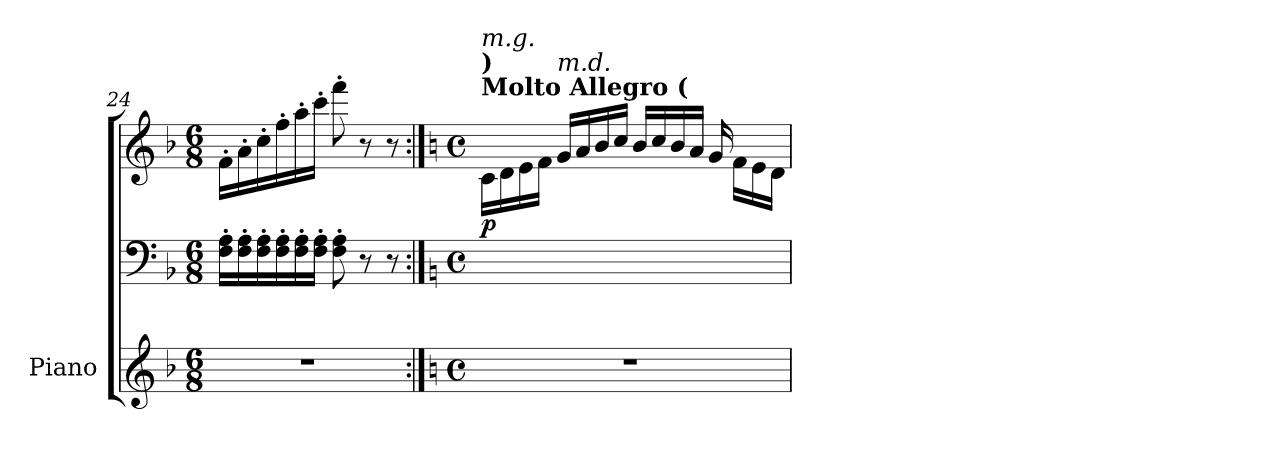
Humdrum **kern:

**kern	**kern	**kern	**dynam
*part1	*part1	*part1	*part1
*staff3	*staff2	*staff1	*staff1/2/3
*I"Piano	*	*	*
*I'Pno	*	*	*
*clefG2	*clefF4	*clefG2	*
*k[b-]	*k[b-]	*k[b-]	*
*M6/8	*M6/8	*M6/8	*
=24	=24	=24	=24
2.r	16F\' 16A\'LL	16f'\LL	.
.	16F\' 16A\'	16a'\	.
.	16F\' 16A\'	16cc'\	.
.	16F\' 16A\'	16ff'\	.
.	16F\' 16A\'	16aa'\	.
.	16F\' 16A\'JJ	16ccc'\JJ	.
.	8F\' 8A\'	8fff'\	.
.	8r	8r	.
.	8r	8r	.
!!LO:PB:g=z
=1:|!	=1:|!	=1:|!	=1:|!
*stria5	*	*	*
*k[]	*k[]	*k[]	*
*M4/4	*M4/4	*M4/4	*
*met(c)	*met(c)	*met(c)	*
*	*	*MM200	*
*	*	*^	*
!	!	!LO:TX:a:B:t=Molto Allegro (	!	!
!	!	!LO:TX:a:B:t=)	!	!
!	!	!LO:TX:i:t=m.g.	!	!
!	!	!	!	!LO:DY:b
1r	4ryy	4ryy	16c<\LL	p
.	.	.	16d<\	.
.	.	.	16e<\	.
.	.	.	16f<\JJ	.
!	!	!LO:TX:i:t=m.d.	!	!
.	4ryy	16g/LL	16ryy	.
*	*	*v	*v	*
.	.	16a/	.
.	.	16b/	.
.	.	16cc/JJ	.
.	4ryy	16b/LL	.
.	.	16cc/	.
.	.	16b/	.
.	.	16a/JJ	.
.	16ryy	16g/	.
*	*	*^	*
.	8.ryy	16ryy	16f<\LL	.
.	.	8ryy	16e<\	.
.	.	.	16d<\JJ	.
*	*	*v	*v	*
=	=	=	=
*-	*-	*-	*-
